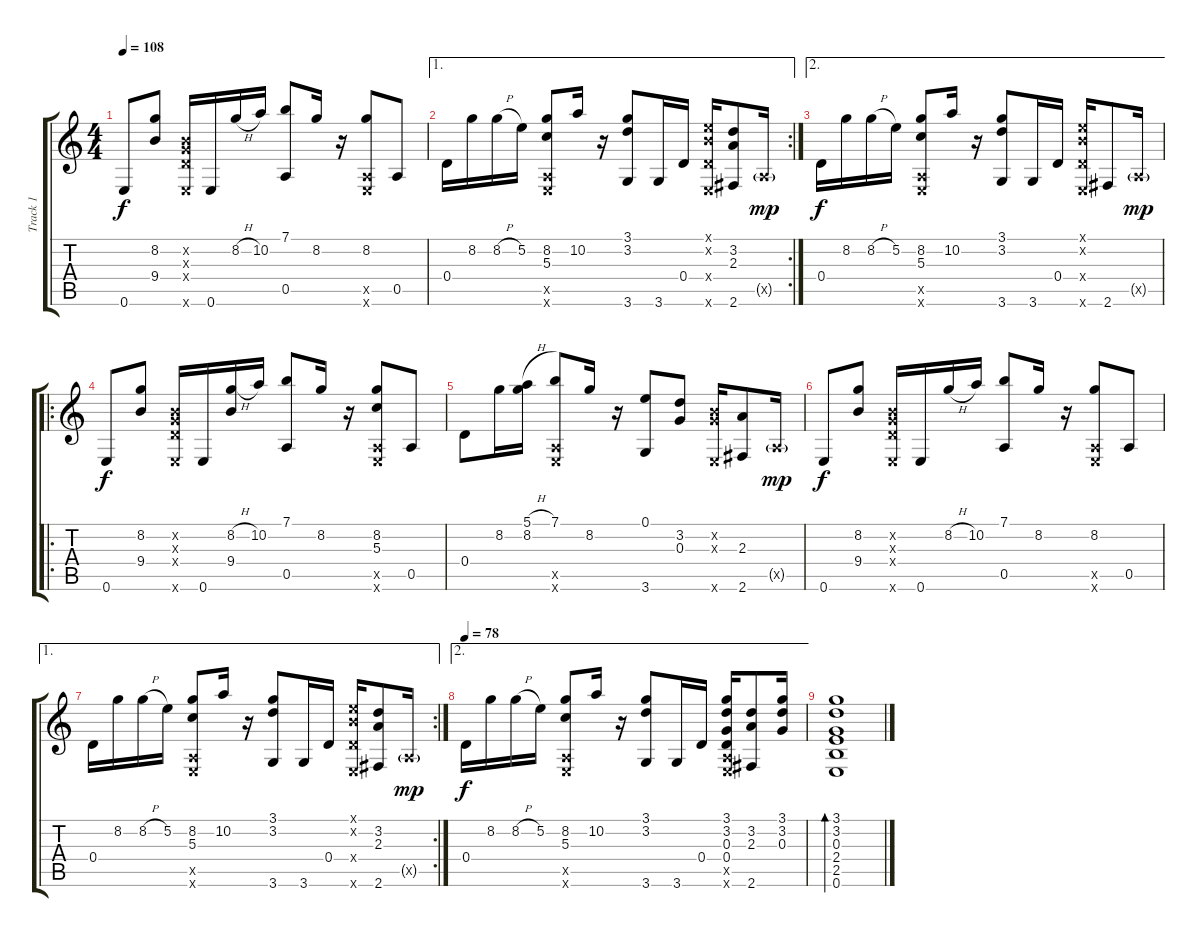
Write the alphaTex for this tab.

\track ("Track 1" "Track 1") {instrument acousticguitarsteel}
\staff {score tabs}
\tuning (E4 B3 G3 D3 A2 E2) {hide}
\ts (4 4)
\tempo 108
\clef g2
\ks c
0.6.8{dy f} (8.2 9.4).8 (0.2{x} 0.3{x} 0.4{x} 0.6{x}).16 0.6.16 8.2{h}.16 10.2.16 (7.1 0.5).8 8.2.16 r.16 (8.2 0.5{x} 0.6{x}).8 0.5.8 |
\ae 1
\rc 2
0.4.16 8.2.16 8.2{h}.16 5.2.16 (8.2 5.3 0.5{x} 0.6{x}).8 10.2.16 r.16 (3.1 3.2 3.6).8 3.6.16 0.4.16 (0.1{x} 0.2{x} 0.4{x} 0.6{x}).16 (3.2 2.3 2.6).8 0.5{g x}.16{dy mp} |
\ae 2
0.4.16{dy f} 8.2.16 8.2{h}.16 5.2.16 (8.2 5.3 0.5{x} 0.6{x}).8 10.2.16 r.16 (3.1 3.2 3.6).8 3.6.16 0.4.16 (0.1{x} 0.2{x} 0.4{x} 0.6{x}).16 2.6.8 0.5{g x}.16{dy mp} |
\ro
0.6.8{dy f} (8.2 9.4).8 (0.2{x} 0.3{x} 0.4{x} 0.6{x}).16 0.6.16 (8.2{h} 9.4).16 10.2.16 (7.1 0.5).8 8.2.16 r.16 (8.2 5.3 0.5{x} 0.6{x}).8 0.5.8 |
0.4.8 8.2.16 (5.1{h} 8.2).16 (7.1 0.5{x} 0.6{x}).8 8.2.16 r.16 (0.1 3.6).8 (3.2 0.3).8 (0.2{x} 0.3{x} 0.6{x}).16 (2.3 2.6).8 0.5{g x}.16{dy mp} |
0.6.8{dy f} (8.2 9.4).8 (0.2{x} 0.3{x} 0.4{x} 0.6{x}).16 0.6.16 8.2{h}.16 10.2.16 (7.1 0.5).8 8.2.16 r.16 (8.2 0.5{x} 0.6{x}).8 0.5.8 |
\ae 1
\rc 2
0.4.16 8.2.16 8.2{h}.16 5.2.16 (8.2 5.3 0.5{x} 0.6{x}).8 10.2.16 r.16 (3.1 3.2 3.6).8 3.6.16 0.4.16 (0.1{x} 0.2{x} 0.4{x} 0.6{x}).16 (3.2 2.3 2.6).8 0.5{g x}.16{dy mp} |
\ae 2
\tempo 78
0.4.16{dy f} 8.2.16 8.2{h}.16 5.2.16 (8.2 5.3 0.5{x} 0.6{x}).8 10.2.16 r.16 (3.1 3.2 3.6).8 3.6.16 0.4.16 (3.1 3.2 0.3 0.4 0.5{x} 0.6{x}).16 (3.2 2.3 2.6).8 (3.1 3.2 0.3).16 |
(3.1 3.2 0.3 2.4 2.5 0.6).1{bd 240}
